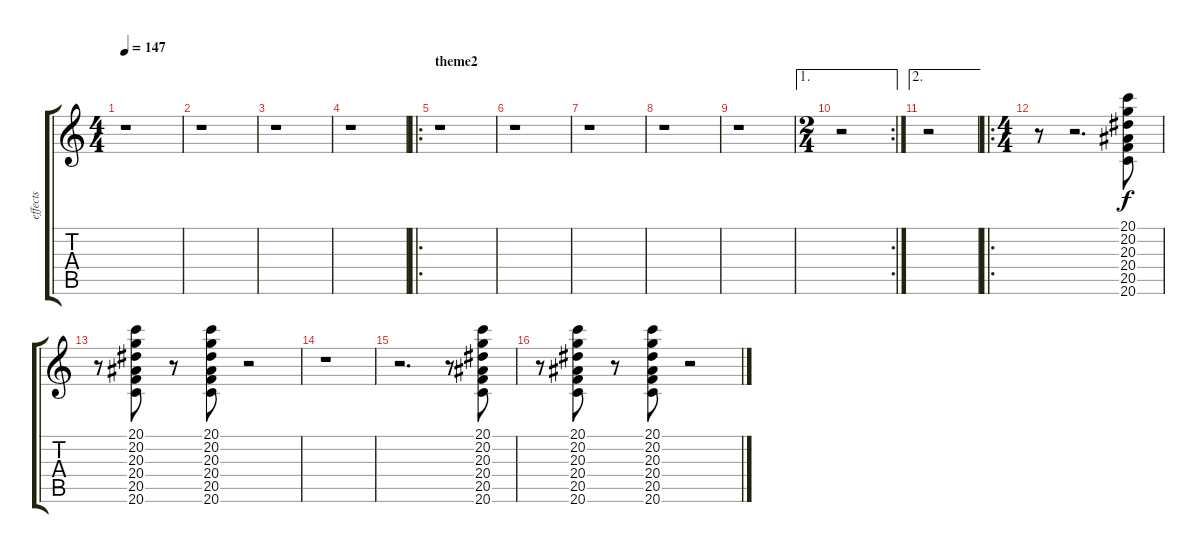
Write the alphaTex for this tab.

\track ("effects" "effects") {instrument reversecymbal}
\staff {score tabs}
\tuning (E4 B3 G3 D3 A2 E2) {hide}
\ts (4 4)
\tempo 147
\clef g2
\ks c
r.1{dy f} |
r.1 |
r.1 |
r.1 |
\ro
\section ("" "theme2")
r.1 |
r.1 |
r.1 |
r.1 |
r.1 |
\ae 1
\rc 2
\ts (2 4)
r.2 |
\ae 2
r.2 |
\ro
\ts (4 4)
r.8 r.2{d} (20.1 20.2 20.3 20.4 20.5 20.6).8{volume 16 instrument applause} |
r.8 (20.1 20.2 20.3 20.4 20.5 20.6).8 r.8 (20.1 20.2 20.3 20.4 20.5 20.6).8 r.2 |
r.1 |
r.2{d} r.8 (20.1 20.2 20.3 20.4 20.5 20.6).8 |
r.8 (20.1 20.2 20.3 20.4 20.5 20.6).8 r.8 (20.1 20.2 20.3 20.4 20.5 20.6).8 r.2
